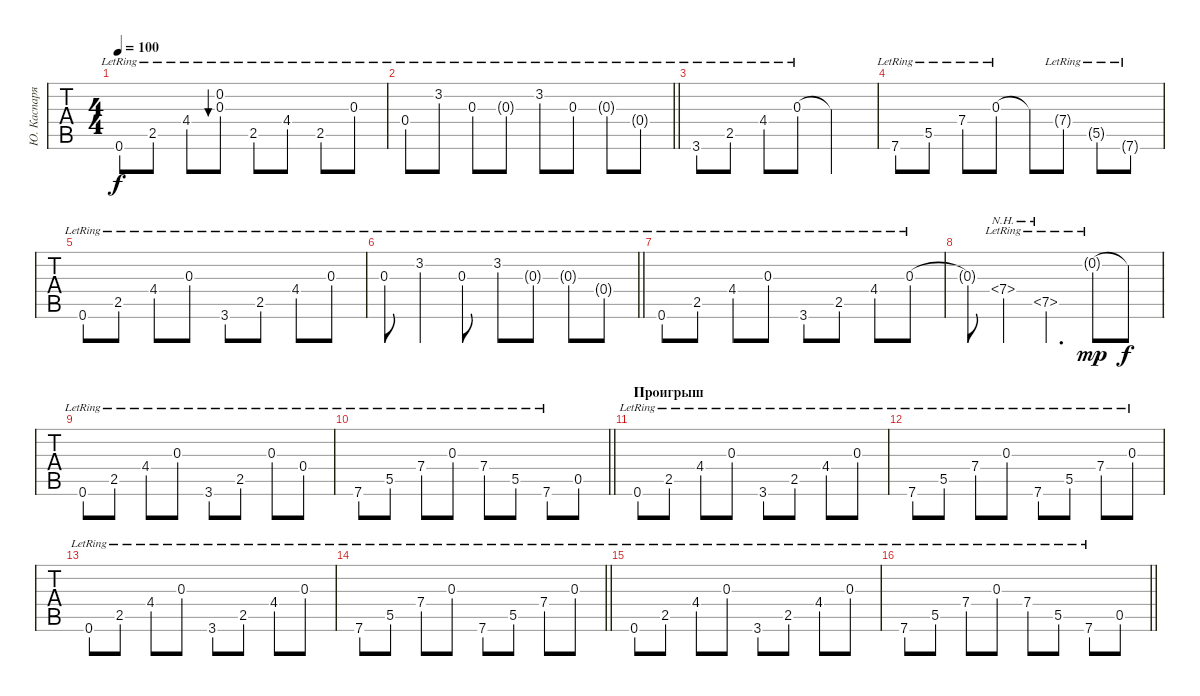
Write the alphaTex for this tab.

\track ("Ю. Каспарян" "Ю. Каспаря") {instrument electricguitarjazz}
\staff {tabs}
\tuning (E4 B3 G3 D3 A2 E2) {hide}
\ts (4 4)
\tempo 100
\clef g2
\ks c
0.6{lr}.8{dy f} 2.5{lr}.8 4.4{lr}.8 (0.2{lr} 0.3{lr}).8{bu 30} 2.5{lr}.8 4.4{lr}.8 2.5{lr}.8 0.3{lr}.8 |
\barLineRight lightlight
0.4{lr}.8 3.2{lr}.8 0.3{lr}.8 0.3{g lr}.8 3.2{lr}.8 0.3{lr}.8 0.3{g lr}.8 0.4{g lr}.8 |
3.6{lr}.8 2.5{lr}.8 4.4{lr}.8 0.3{lr}.8 0.3{t}.2 |
7.6{lr}.8 5.5{lr}.8 7.4{lr}.8 0.3{lr}.8 0.3{t}.8 7.4{g lr}.8 5.5{g lr}.8 7.6{g lr}.8 |
0.6{lr}.8 2.5{lr}.8 4.4{lr}.8 0.3{lr}.8 3.6{lr}.8 2.5{lr}.8 4.4{lr}.8 0.3{lr}.8 |
\barLineRight lightlight
0.3{lr}.8 3.2{lr}.4 0.3{lr}.8 3.2{lr}.8 0.3{g lr}.8 0.3{g lr}.8 0.4{g lr}.8 |
0.6{lr}.8 2.5{lr}.8 4.4{lr}.8 0.3{lr}.8 3.6{lr}.8 2.5{lr}.8 4.4{lr}.8 0.3{lr}.8 |
0.3{t}.8 7.4{nh lr}.4 7.5{nh lr}.4{d} 0.2{g lr}.8{dy mp} 0.2{t}.8{dy f} |
0.6{lr}.8 2.5{lr}.8 4.4{lr}.8 0.3{lr}.8 3.6{lr}.8 2.5{lr}.8 0.3{lr}.8 0.4{lr}.8 |
\barLineRight lightlight
7.6{lr}.8 5.5{lr}.8 7.4{lr}.8 0.3{lr}.8 7.4{lr}.8 5.5{lr}.8 7.6{lr}.8 0.5.8 |
\section ("" "Проигрыш")
0.6{lr}.8 2.5{lr}.8 4.4{lr}.8 0.3{lr}.8 3.6{lr}.8 2.5{lr}.8 4.4{lr}.8 0.3{lr}.8 |
7.6{lr}.8 5.5{lr}.8 7.4{lr}.8 0.3{lr}.8 7.6{lr}.8 5.5{lr}.8 7.4{lr}.8 0.3{lr}.8 |
0.6{lr}.8 2.5{lr}.8 4.4{lr}.8 0.3{lr}.8 3.6{lr}.8 2.5{lr}.8 4.4{lr}.8 0.3{lr}.8 |
\barLineRight lightlight
7.6{lr}.8 5.5{lr}.8 7.4{lr}.8 0.3{lr}.8 7.6{lr}.8 5.5{lr}.8 7.4{lr}.8 0.3{lr}.8 |
0.6{lr}.8 2.5{lr}.8 4.4{lr}.8 0.3{lr}.8 3.6{lr}.8 2.5{lr}.8 4.4{lr}.8 0.3{lr}.8 |
\barLineRight lightlight
7.6{lr}.8 5.5{lr}.8 7.4{lr}.8 0.3{lr}.8 7.4{lr}.8 5.5{lr}.8 7.6{lr}.8 0.5.8
